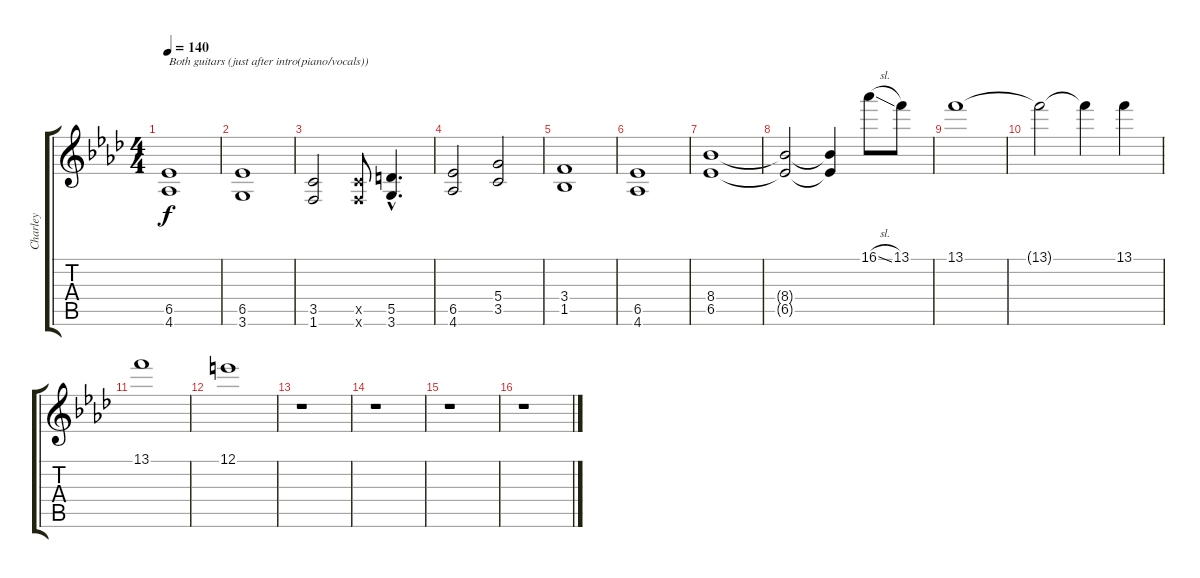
\track ("Charley" "Charley") {instrument overdrivenguitar}
\staff {score tabs}
\tuning (E4 B3 G3 D3 A2 E2) {hide}
\ts (4 4)
\tempo 140
\clef g2
\ks fminor
(6.5 4.6).1{txt "Both guitars (just after intro(piano/vocals))" dy f instrument overdrivenguitar} |
(6.5 3.6).1 |
(3.5 1.6).2 (3.5{x} 1.6{x}).8 (5.5{hac} 3.6{hac}).4{d} |
(6.5 4.6).2 (5.4 3.5).2 |
(3.4 1.5).1 |
(6.5 4.6).1 |
(8.4 6.5).1 |
(8.4{t} 6.5{t}).2 (8.4{t} 6.5{t}).4 16.1{sl}.8 13.1.8 |
13.1.1 |
13.1{t}.2 13.1{t}.4 13.1.4 |
13.1.1 |
12.1.1 |
r.1 |
r.1 |
r.1 |
r.1
